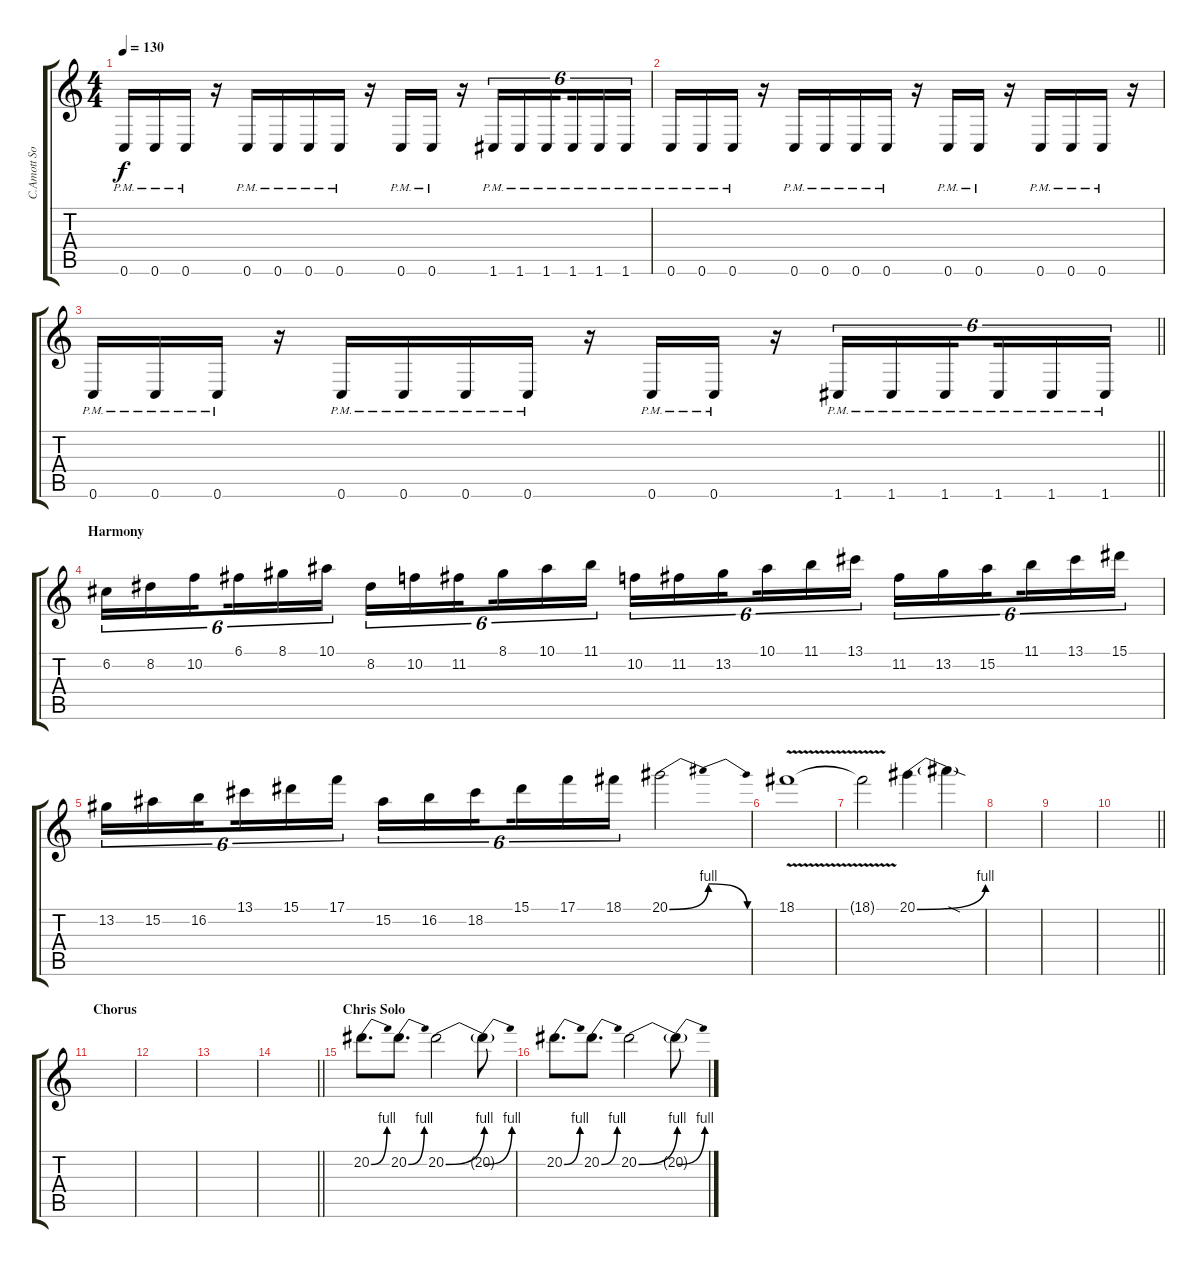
\track ("C.Amott Solo" "C.Amott So") {instrument distortionguitar}
\staff {score tabs}
\tuning (C4 G3 Eb3 Bb2 F2 C2) {hide}
\ts (4 4)
\tempo 130
\clef g2
\ks c
0.6{pm}.16{dy f} 0.6{pm}.16 0.6{pm}.16 r.16 0.6{pm}.16 0.6{pm}.16 0.6{pm}.16 0.6{pm}.16 r.16 0.6{pm}.16 0.6{pm}.16 r.16 1.6{pm}.16{tu (6 4)} 1.6{pm}.16{tu (6 4)} 1.6{pm}.16{tu (6 4) beam splitsecondary} 1.6{pm}.16{tu (6 4)} 1.6{pm}.16{tu (6 4)} 1.6{pm}.16{tu (6 4)} |
0.6{pm}.16 0.6{pm}.16 0.6{pm}.16 r.16 0.6{pm}.16 0.6{pm}.16 0.6{pm}.16 0.6{pm}.16 r.16 0.6{pm}.16 0.6{pm}.16 r.16 0.6{pm}.16 0.6{pm}.16 0.6{pm}.16 r.16 |
\barLineRight lightlight
0.6{pm}.16 0.6{pm}.16 0.6{pm}.16 r.16 0.6{pm}.16 0.6{pm}.16 0.6{pm}.16 0.6{pm}.16 r.16 0.6{pm}.16 0.6{pm}.16 r.16 1.6{pm}.16{tu (6 4)} 1.6{pm}.16{tu (6 4)} 1.6{pm}.16{tu (6 4) beam splitsecondary} 1.6{pm}.16{tu (6 4)} 1.6{pm}.16{tu (6 4)} 1.6{pm}.16{tu (6 4)} |
\section ("" "Harmony")
6.2.16{tu (6 4)} 8.2.16{tu (6 4)} 10.2.16{tu (6 4) beam splitsecondary} 6.1.16{tu (6 4)} 8.1.16{tu (6 4)} 10.1.16{tu (6 4)} 8.2.16{tu (6 4)} 10.2.16{tu (6 4)} 11.2.16{tu (6 4) beam splitsecondary} 8.1.16{tu (6 4)} 10.1.16{tu (6 4)} 11.1.16{tu (6 4)} 10.2.16{tu (6 4)} 11.2.16{tu (6 4)} 13.2.16{tu (6 4) beam splitsecondary} 10.1.16{tu (6 4)} 11.1.16{tu (6 4)} 13.1.16{tu (6 4)} 11.2.16{tu (6 4)} 13.2.16{tu (6 4)} 15.2.16{tu (6 4) beam splitsecondary} 11.1.16{tu (6 4)} 13.1.16{tu (6 4)} 15.1.16{tu (6 4)} |
13.2.16{tu (6 4)} 15.2.16{tu (6 4)} 16.2.16{tu (6 4) beam splitsecondary} 13.1.16{tu (6 4)} 15.1.16{tu (6 4)} 17.1.16{tu (6 4)} 15.2.16{tu (6 4)} 16.2.16{tu (6 4)} 18.2.16{tu (6 4) beam splitsecondary} 15.1.16{tu (6 4)} 17.1.16{tu (6 4)} 18.1.16{tu (6 4)} 20.1{be (bendrelease 0 0 15 4 15 4 60 0)}.2 |
18.1{v}.1 |
18.1{t}.2 20.1{be (bend 0 0 60 4)}.4 20.1{sod t}.4 |
|
|
\barLineRight lightlight
|
\section ("" "Chorus")
|
|
|
\barLineRight lightlight
|
\section ("" "Chris Solo")
20.2{be (bend 0 0 60 4)}.8{d volume 15} 20.2{be (bend 0 0 60 4)}.8{d} 20.2{be (bend 0 0 60 4)}.2 20.2{be (bend 0 0 60 4) t}.8 |
20.2{be (bend 0 0 60 4)}.8{d} 20.2{be (bend 0 0 60 4)}.8{d} 20.2{be (bend 0 0 60 4)}.2 20.2{be (bend 0 0 60 4) t}.8
